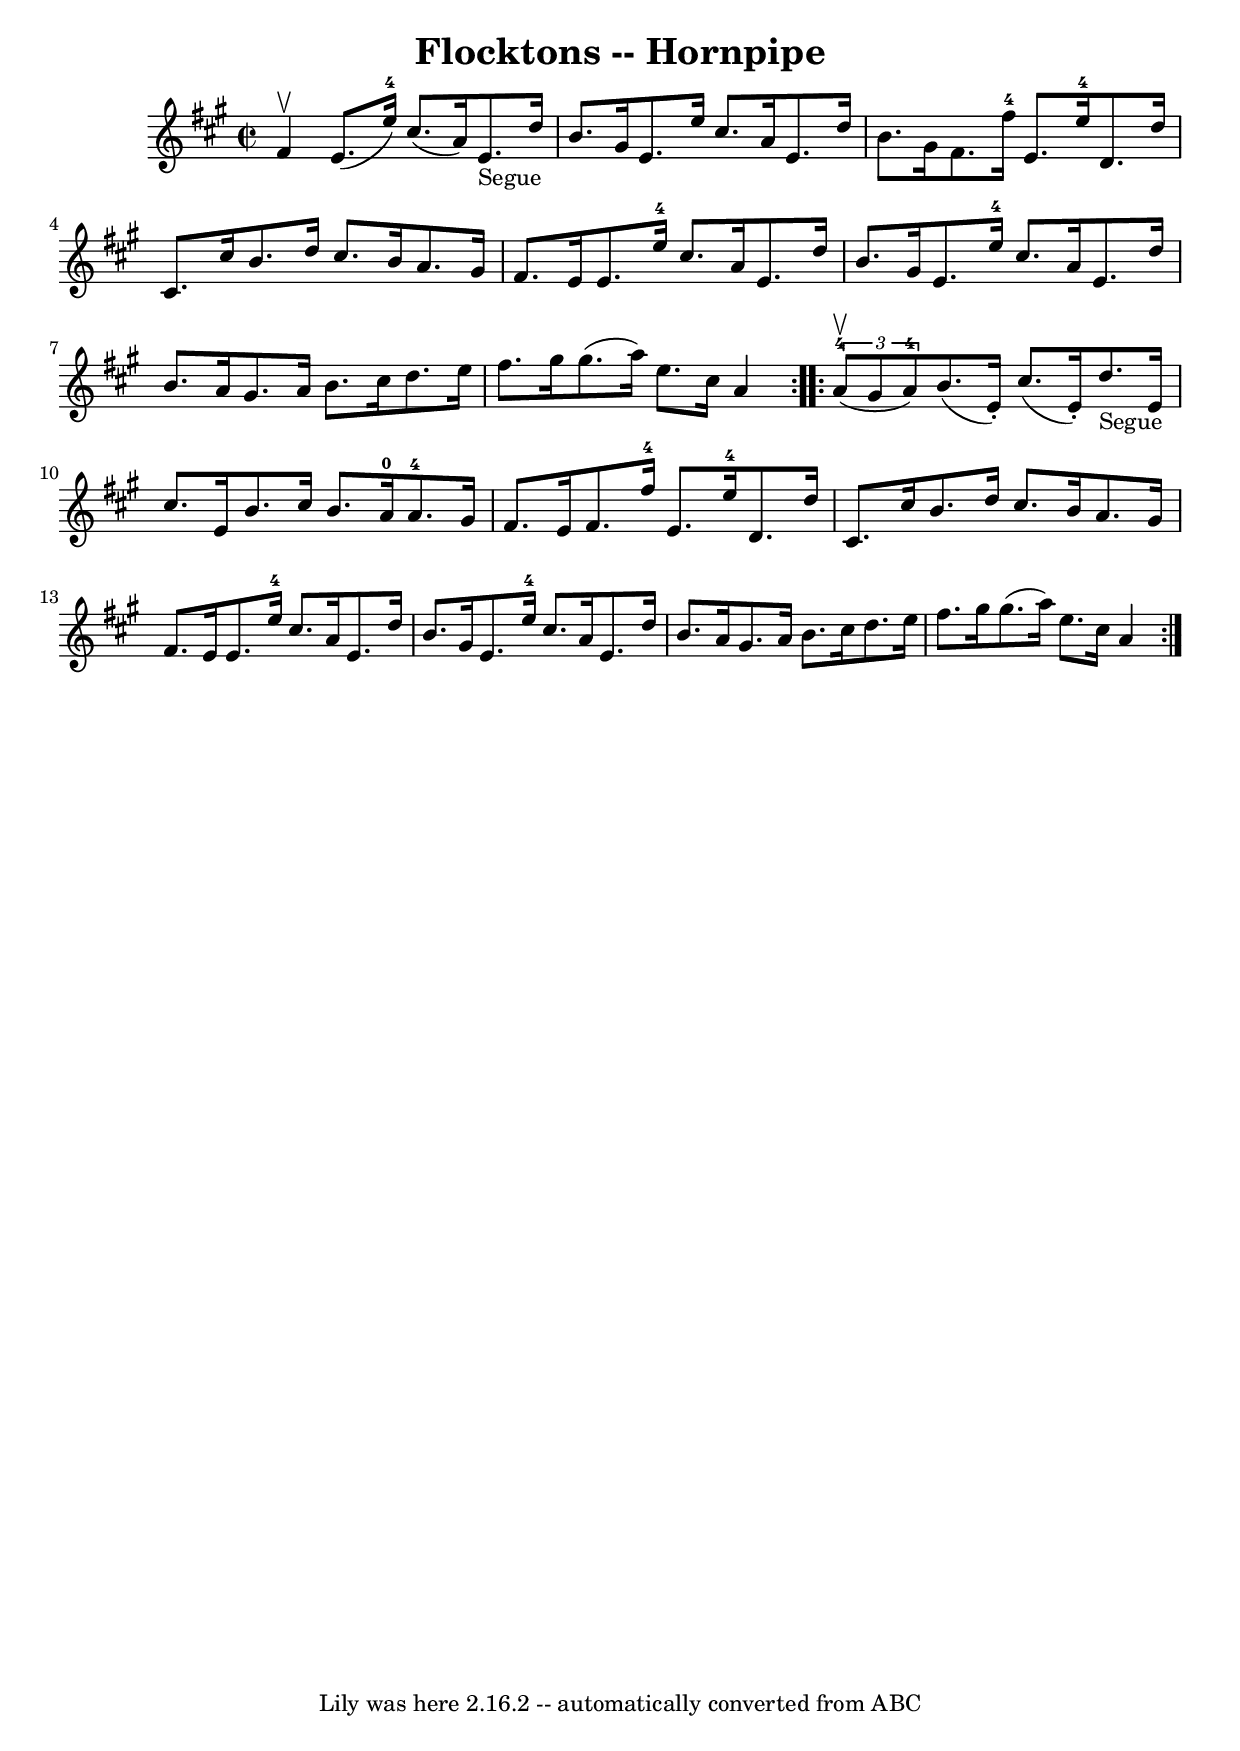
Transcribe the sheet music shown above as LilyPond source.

\version "2.16.2"
\include "Mammoth.ily"
\header {
  %% book = "Cole's 1000 Fiddle Tunes"
  crossRefNumber = "1"
  footnotes = ""
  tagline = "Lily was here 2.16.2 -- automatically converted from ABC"
  title = "Flocktons -- Hornpipe"

}
voicedefault =  {



  \repeat volta 2 {

    \override Staff.TimeSignature #'style = #'C
    \time 2/2 
    \key a \major
    fis'4^\upbow |
    e'8. (e''16-4)   
    cis''8. (a'16) e'8._"Segue" d''16 b'8. gis'16  |
    
    e'8. e''16 cis''8. a'16 e'8. d''16 b'8. gis'16  |
    
    fis'8. fis''16-4 e'8. e''16-4 d'8. d''16 cis'8.    
    cis''16  |
    b'8. d''16 cis''8. b'16 a'8. gis'16    
    fis'8. e'16  |
    e'8. e''16-4 cis''8. a'16 e'8.    
    d''16 b'8. gis'16  |
    e'8. e''16-4 cis''8. a'16    
    e'8. d''16 b'8. a'16  |
    gis'8. a'16 b'8. cis''16   
    d''8. e''16 fis''8. gis''16  |
    gis''8. (a''16) e''8. 
    cis''16 a'4  
  }     
  \repeat volta 2 {
    \times 2/3 { a'8-4(^\upbow  
		 gis'8 a'8-4) 
	       } |
    b'8. (e'16 -.) cis''8. (e'16 -.) 
    d''8._"Segue" e'16 cis''8. e'16  |
    b'8. cis''16    
    b'8. a'16-0 a'8.-4 gis'16 fis'8. e'16  |
    fis'8. 
    fis''16-4 e'8. e''16-4 d'8. d''16 cis'8. cis''16  
    |
    b'8. d''16 cis''8. b'16 a'8. gis'16 fis'8. e'16 
    |
    e'8. e''16-4 cis''8. a'16 e'8. d''16 b'8.    
    gis'16  |
    e'8. e''16-4 cis''8. a'16 e'8. d''16    
    b'8. a'16  |
    gis'8. a'16 b'8. cis''16 d''8. e''16  
    fis''8. gis''16  |
    gis''8. (a''16) e''8. cis''16    
    a'4  
  }   

}

\score{
  <<

    \context Staff="default"
    {
      \voicedefault 
      
    }

  >>
  \layout {
    
  }
  \midi {
  }

}
